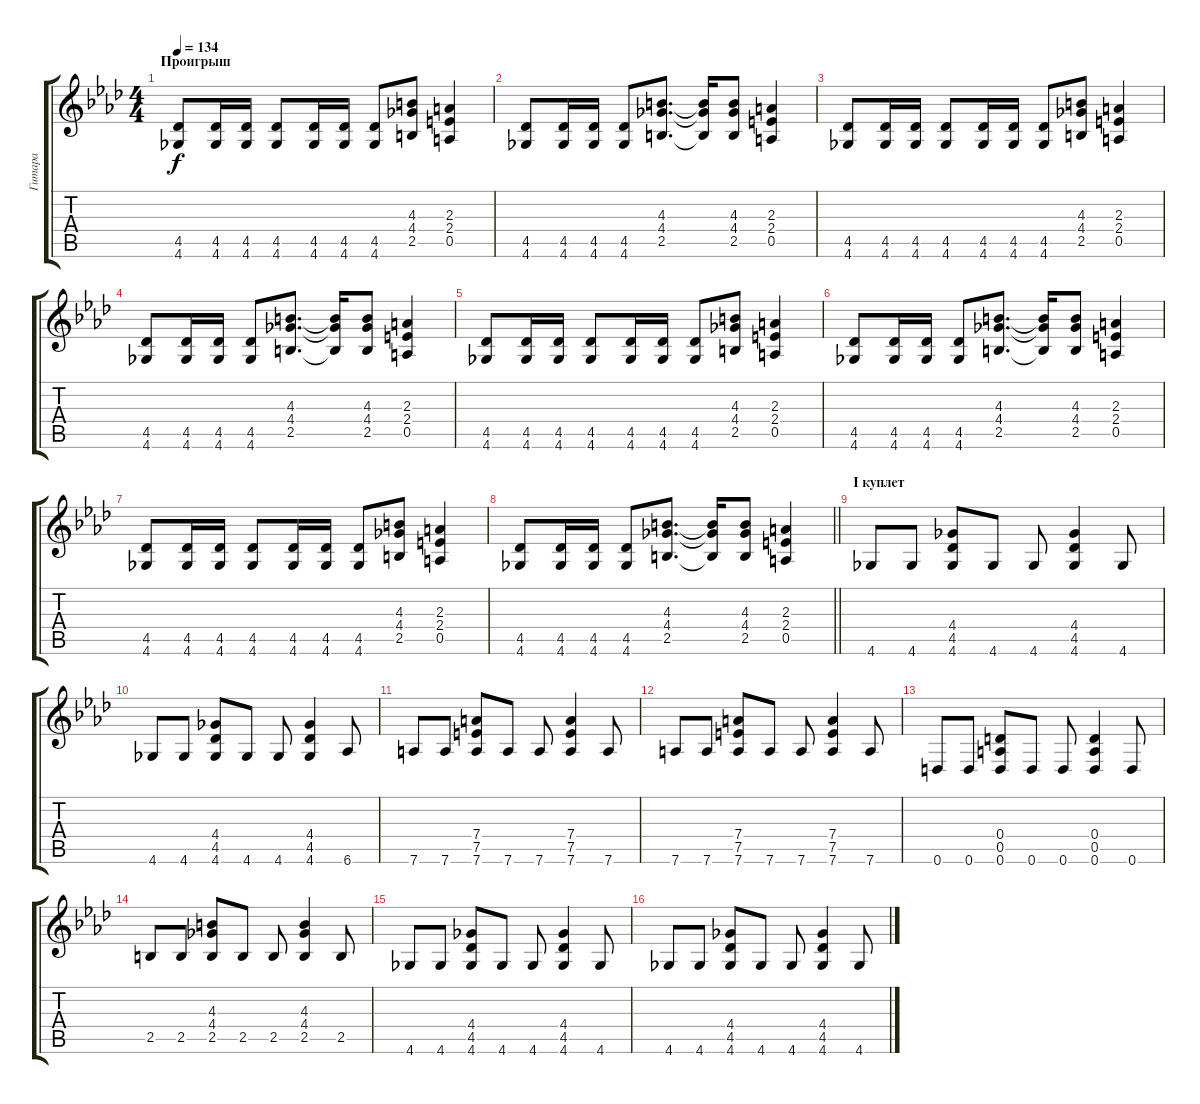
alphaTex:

\track ("Гитара" "Гитара") {instrument distortionguitar}
\staff {score tabs}
\tuning (E4 B3 G3 D3 A2 D2) {hide}
\ts (4 4)
\section ("" "Проигрыш ")
\tempo 134
\clef g2
\ks fminor
(4.5 4.6).8{dy f} (4.5 4.6).16 (4.5 4.6).16 (4.5 4.6).8 (4.5 4.6).16 (4.5 4.6).16 (4.5 4.6).8 (4.3 4.4 2.5).8 (2.3 2.4 0.5).4 |
(4.5 4.6).8 (4.5 4.6).16 (4.5 4.6).16 (4.5 4.6).8 (4.3 4.4 2.5).8{d} (4.3{t} 4.4{t} 2.5{t}).16 (4.3 4.4 2.5).8 (2.3 2.4 0.5).4 |
(4.5 4.6).8 (4.5 4.6).16 (4.5 4.6).16 (4.5 4.6).8 (4.5 4.6).16 (4.5 4.6).16 (4.5 4.6).8 (4.3 4.4 2.5).8 (2.3 2.4 0.5).4 |
(4.5 4.6).8 (4.5 4.6).16 (4.5 4.6).16 (4.5 4.6).8 (4.3 4.4 2.5).8{d} (4.3{t} 4.4{t} 2.5{t}).16 (4.3 4.4 2.5).8 (2.3 2.4 0.5).4 |
(4.5 4.6).8 (4.5 4.6).16 (4.5 4.6).16 (4.5 4.6).8 (4.5 4.6).16 (4.5 4.6).16 (4.5 4.6).8 (4.3 4.4 2.5).8 (2.3 2.4 0.5).4 |
(4.5 4.6).8 (4.5 4.6).16 (4.5 4.6).16 (4.5 4.6).8 (4.3 4.4 2.5).8{d} (4.3{t} 4.4{t} 2.5{t}).16 (4.3 4.4 2.5).8 (2.3 2.4 0.5).4 |
(4.5 4.6).8 (4.5 4.6).16 (4.5 4.6).16 (4.5 4.6).8 (4.5 4.6).16 (4.5 4.6).16 (4.5 4.6).8 (4.3 4.4 2.5).8 (2.3 2.4 0.5).4 |
\barLineRight lightlight
(4.5 4.6).8 (4.5 4.6).16 (4.5 4.6).16 (4.5 4.6).8 (4.3 4.4 2.5).8{d} (4.3{t} 4.4{t} 2.5{t}).16 (4.3 4.4 2.5).8 (2.3 2.4 0.5).4 |
\section ("" "I куплет")
4.6.8 4.6.8 (4.4 4.5 4.6).8 4.6.8 4.6.8 (4.4 4.5 4.6).4 4.6.8 |
4.6.8 4.6.8 (4.4 4.5 4.6).8 4.6.8 4.6.8 (4.4 4.5 4.6).4 6.6.8 |
7.6.8 7.6.8 (7.4 7.5 7.6).8 7.6.8 7.6.8 (7.4 7.5 7.6).4 7.6.8 |
7.6.8 7.6.8 (7.4 7.5 7.6).8 7.6.8 7.6.8 (7.4 7.5 7.6).4 7.6.8 |
0.6.8 0.6.8 (0.4 0.5 0.6).8 0.6.8 0.6.8 (0.4 0.5 0.6).4 0.6.8 |
2.5.8 2.5.8 (4.3 4.4 2.5).8 2.5.8 2.5.8 (4.3 4.4 2.5).4 2.5.8 |
4.6.8 4.6.8 (4.4 4.5 4.6).8 4.6.8 4.6.8 (4.4 4.5 4.6).4 4.6.8 |
4.6.8 4.6.8 (4.4 4.5 4.6).8 4.6.8 4.6.8 (4.4 4.5 4.6).4 4.6.8
